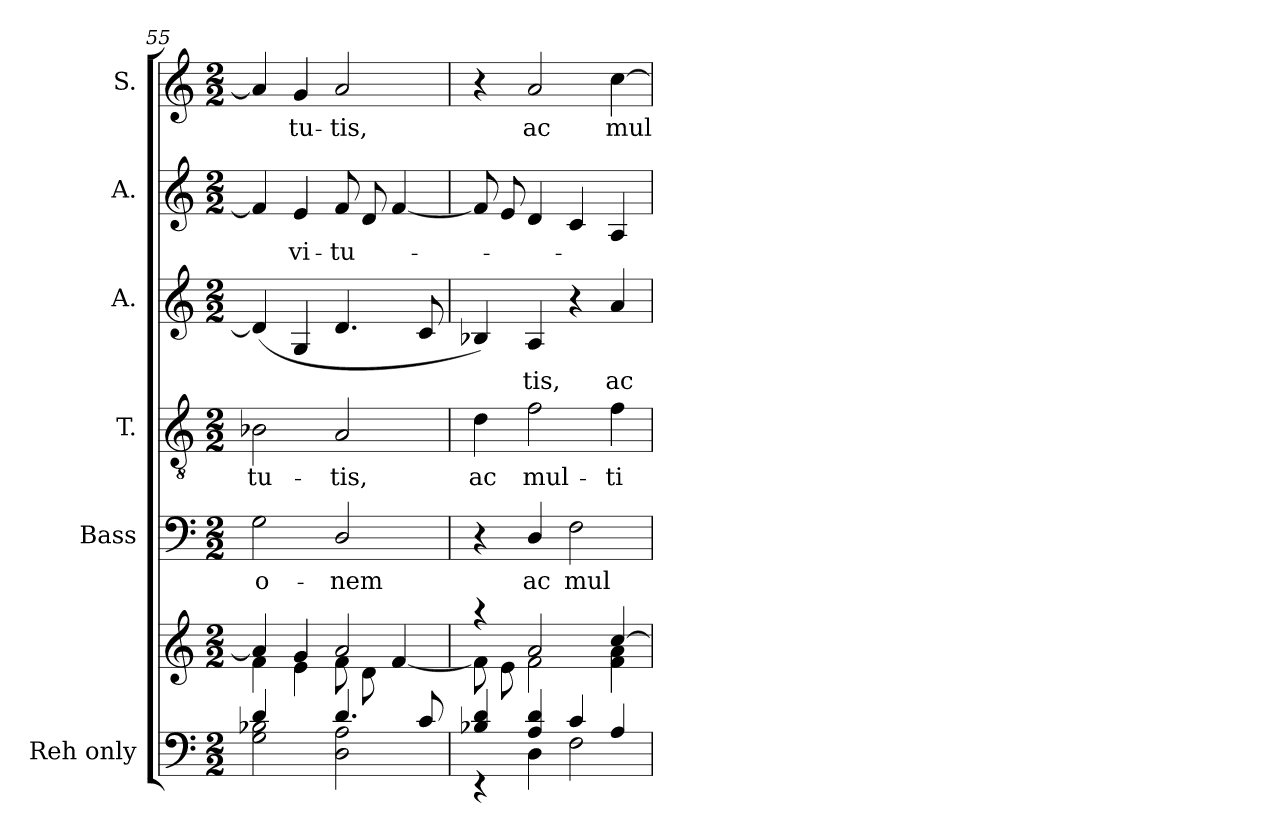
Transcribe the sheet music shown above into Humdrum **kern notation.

**kern	**kern	**kern	**text	**kern	**text	**kern	**text	**kern	**text	**kern	**text
*part6	*part6	*part5	*part5	*part4	*part4	*part3	*part3	*part2	*part2	*part1	*part1
*staff7	*staff6	*staff5	*staff5	*staff4	*staff4	*staff3	*staff3	*staff2	*staff2	*staff1	*staff1
*I"Reh only	*	*I"Bass	*	*I"T.	*	*I"A.	*	*I"A.	*	*I"S.	*
*	*	*I'B.	*	*	*	*	*	*	*	*	*
*clefF4	*clefG2	*clefF4	*	*clefGv2	*	*clefG2	*	*clefG2	*	*clefG2	*
*	*	*	*	*	*	*ITrd7c12	*	*ITrd7c12	*	*	*
*k[]	*k[]	*k[]	*	*k[]	*	*k[]	*	*k[]	*	*k[]	*
*C:	*C:	*C:	*	*C:	*	*C:	*	*C:	*	*C:	*
*M2/2	*M2/2	*M2/2	*	*M2/2	*	*M2/2	*	*M2/2	*	*M2/2	*
=55	=55	=55	=55	=55	=55	=55	=55	=55	=55	=55	=55
*^	*^	*	*	*	*	*	*	*	*	*	*
!	!	!	!	!	!LO:LY:b	!	!LO:LY:b	!	!	!	!	!	!
4d/	2G\ 2B-X\	4a/]	4f\	2G\	-o-	2B-X\	-tu-	(4D/]	.	4F/]	.	4a/]	.
!	!	!	!	!	!	!	!	!	!	!	!LO:LY:b	!	!LO:LY:b
4ryy	.	4g/	4e\	.	.	.	.	4GG/	.	4E/	-vi-	4g/	-tu-
!	!	!	!	!	!LO:LY:b	!	!LO:LY:b	!	!	!	!LO:LY:b	!	!LO:LY:b
4.d/	2D\ 2A\	2a/	8f\	2D/	-nem	2A/	-tis,	4.D/	.	8F/	-tu-	2a/	-tis,
.	.	.	8d\	.	.	.	.	.	.	8D/	.	.	.
.	.	.	[<4f/	.	.	.	.	.	.	[<4F/	.	.	.
8c/	.	.	.	.	.	.	.	8C/	.	.	.	.	.
=56	=56	=56	=56	=56	=56	=56	=56	=56	=56	=56	=56	=56	=56
!	!	!	!	!	!	!	!LO:LY:b	!	!	!	!	!	!
4B-X/ 4d/	4rEE	4raa	8f\]	4r	.	4d\	ac	4BB-X/)	.	8F/]	.	4r	.
.	.	.	8e\	.	.	.	.	.	.	8E/	.	.	.
!	!	!	!	!	!LO:LY:b	!	!LO:LY:b	!	!LO:LY:b	!	!	!	!LO:LY:b
4A/ 4d/	4D\	2a/	2f\	4D/	ac	2f\	mul-	4AA/	-tis,	4D/	.	2a/	ac
!	!	!	!	!	!LO:LY:b	!	!	!	!	!	!	!	!
4c/	2F\	.	.	2F\	mul-	.	.	4r	.	4C/	.	.	.
!	!	!	!	!	!	!	!LO:LY:b	!	!LO:LY:b	!	!	!	!LO:LY:b
4A/	.	[>4cc/	4f\ 4a\	.	.	4f\	-ti-	4A/	ac	4AA/	.	[>4cc\	mul-
*v	*v	*	*	*	*	*	*	*	*	*	*	*	*
*	*v	*v	*	*	*	*	*	*	*	*	*	*
=	=	=	=	=	=	=	=	=	=	=	=
*-	*-	*-	*-	*-	*-	*-	*-	*-	*-	*-	*-
